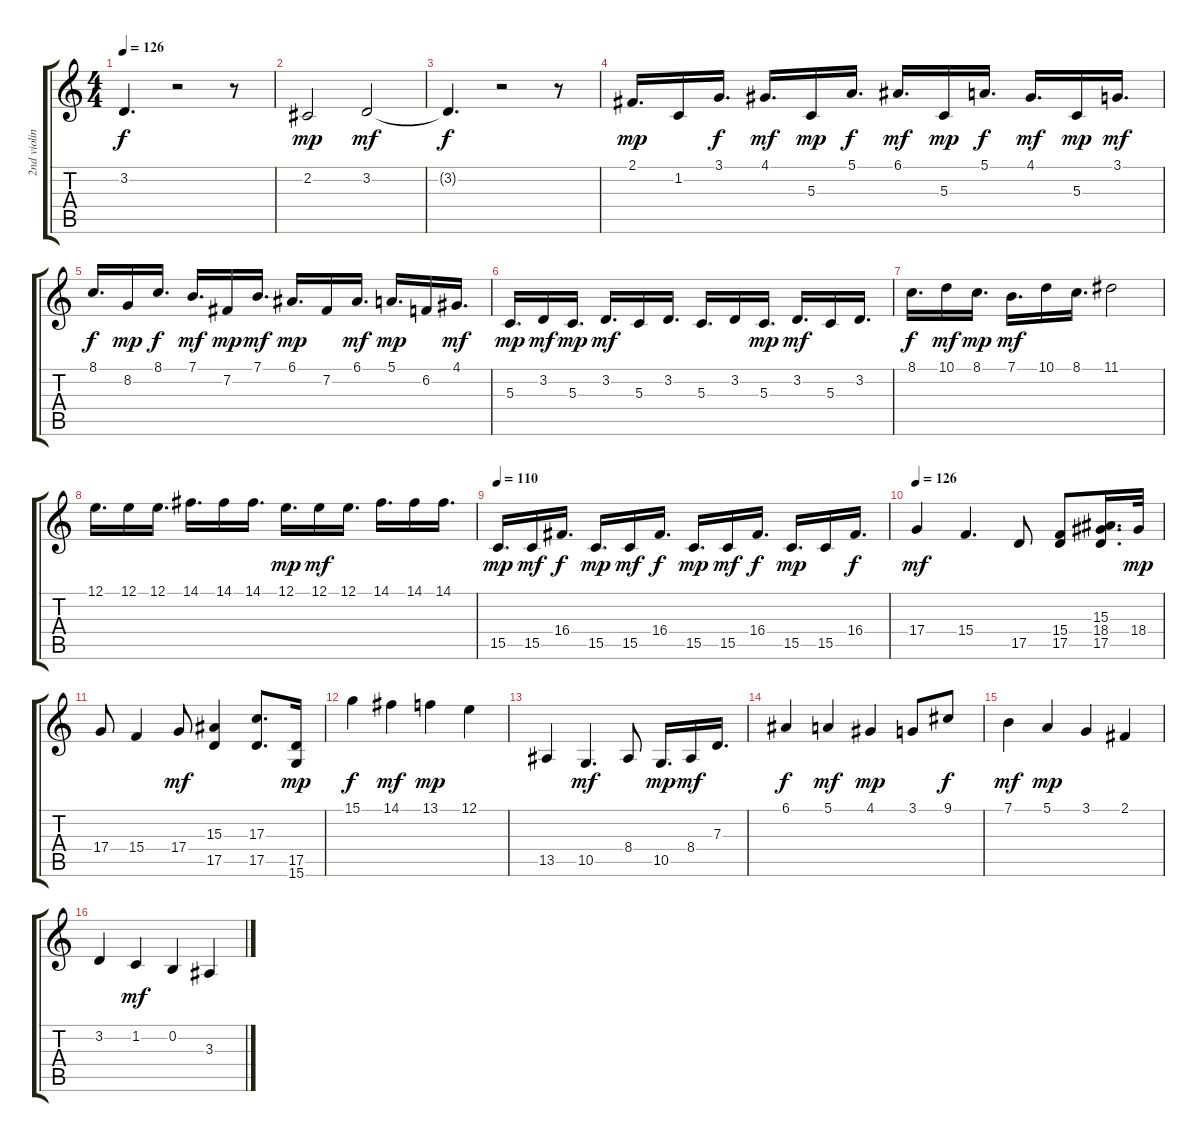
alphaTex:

\track ("2nd violin" "2nd violin") {instrument stringensemble1}
\staff {score tabs}
\tuning (E4 B3 G3 D3 A2 E2) {hide}
\ts (4 4)
\tempo 126
\clef g2
\ks c
3.2{t}.4{d dy f} r.2 r.8 |
2.2.2{dy mp} 3.2.2{dy mf} |
3.2{t}.4{d dy f} r.2 r.8 |
2.1.16{d dy mp} 1.2.16 3.1.16{d dy f} 4.1.16{d dy mf} 5.3.16{dy mp} 5.1.16{d dy f} 6.1.16{d dy mf} 5.3.16{dy mp} 5.1.16{d dy f} 4.1.16{d dy mf} 5.3.16{dy mp} 3.1.16{d dy mf} |
8.1.16{d dy f} 8.2.16{dy mp} 8.1.16{d dy f} 7.1.16{d dy mf} 7.2.16{dy mp} 7.1.16{d dy mf} 6.1.16{d dy mp} 7.2.16 6.1.16{d dy mf} 5.1.16{d dy mp} 6.2.16 4.1.16{d dy mf} |
5.3.16{d dy mp} 3.2.16{dy mf} 5.3.16{d dy mp} 3.2.16{d dy mf} 5.3.16 3.2.16{d} 5.3.16{d} 3.2.16 5.3.16{d dy mp} 3.2.16{d dy mf} 5.3.16 3.2.16{d} |
8.1.16{d dy f} 10.1.16{dy mf} 8.1.16{d dy mp} 7.1.16{d dy mf} 10.1.16 8.1.16{d} 11.1.2 |
12.1.16{d} 12.1.16 12.1.16{d} 14.1.16{d} 14.1.16 14.1.16{d} 12.1.16{d dy mp} 12.1.16{dy mf} 12.1.16{d} 14.1.16{d} 14.1.16 14.1.16{d} |
\tempo 110
15.5.16{d dy mp} 15.5.16{dy mf} 16.4.16{d dy f} 15.5.16{d dy mp} 15.5.16{dy mf} 16.4.16{d dy f} 15.5.16{d dy mp} 15.5.16{dy mf} 16.4.16{d dy f} 15.5.16{d dy mp} 15.5.16 16.4.16{d dy f} |
\tempo 126
17.4.4{dy mf} 15.4.4{d} 17.5.8 (15.4 17.5).8 (15.3 18.4 17.5).16{d} 18.4.32{dy mp} |
17.4.8 15.4.4 17.4.8{dy mf} (15.3 17.5).4 (17.3 17.5).8{d} (17.5 15.6).16{dy mp} |
15.1.4{dy f} 14.1.4{dy mf} 13.1.4{dy mp} 12.1.4 |
13.5.4 10.5.4{d dy mf} 8.4.8 10.5.16{d dy mp} 8.4.16{dy mf} 7.3.16{d} |
6.1.4{dy f} 5.1.4{dy mf} 4.1.4{dy mp} 3.1.8 9.1.8{dy f} |
7.1.4{dy mf} 5.1.4{dy mp} 3.1.4 2.1.4 |
3.2.4 1.2.4{dy mf} 0.2.4 3.3.4
